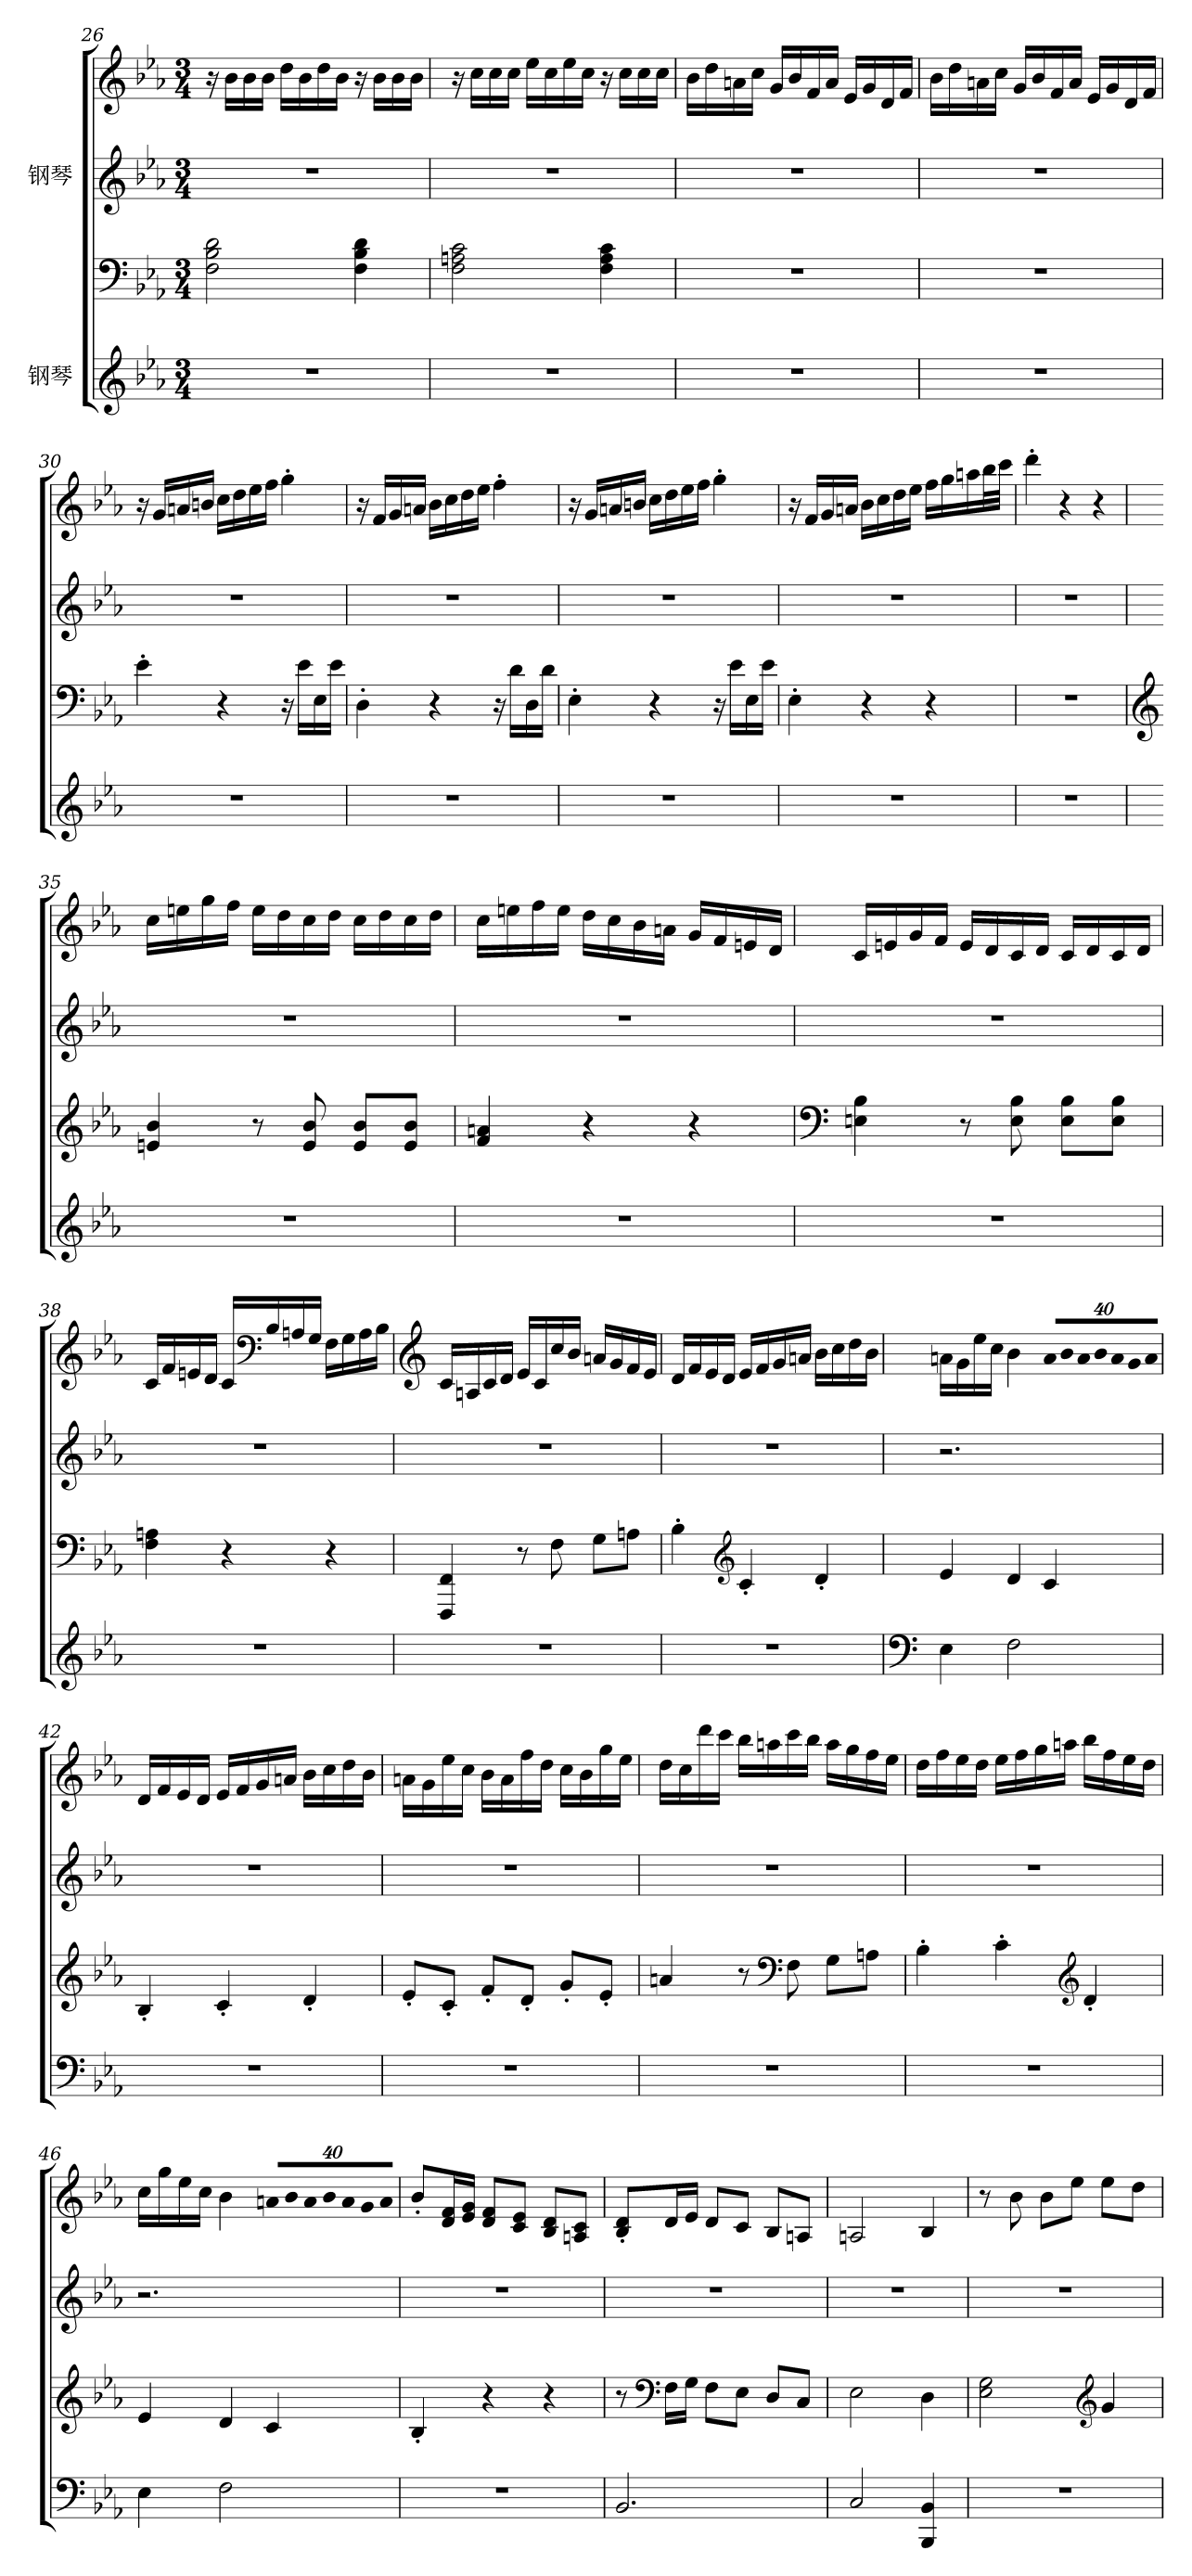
**kern	**kern	**kern	**kern
*part2	*part2	*part1	*part1
*staff4	*staff3	*staff2	*staff1
*I"钢琴	*	*I"钢琴	*
*clefG2	*clefF4	*clefG2	*clefG2
*k[b-e-a-]	*k[b-e-a-]	*k[b-e-a-]	*k[b-e-a-]
*M3/4	*M3/4	*M3/4	*M3/4
=26	=26	=26	=26
2.r	2F\ 2B-\ 2d\	2.r	16r
.	.	.	16b-\LL
.	.	.	16b-\
.	.	.	16b-\JJ
.	.	.	16dd\LL
.	.	.	16b-\
.	.	.	16dd\
.	.	.	16b-\JJ
.	4F\ 4B-\ 4d\	.	16r
.	.	.	16b-\LL
.	.	.	16b-\
.	.	.	16b-\JJ
=27	=27	=27	=27
2.r	2F\ 2An\ 2c\	2.r	16r
.	.	.	16cc\LL
.	.	.	16cc\
.	.	.	16cc\JJ
.	.	.	16ee-\LL
.	.	.	16cc\
.	.	.	16ee-\
.	.	.	16cc\JJ
.	4F\ 4A\ 4c\	.	16r
.	.	.	16cc\LL
.	.	.	16cc\
.	.	.	16cc\JJ
!!LO:PB:g=z
=28	=28	=28	=28
2.r	2.r	2.r	16b-\LL
.	.	.	16dd\
.	.	.	16an\
.	.	.	16cc\JJ
.	.	.	16g/LL
.	.	.	16b-/
.	.	.	16f/
.	.	.	16a/JJ
.	.	.	16e-/LL
.	.	.	16g/
.	.	.	16d/
.	.	.	16f/JJ
=29	=29	=29	=29
2.r	2.r	2.r	16b-\LL
.	.	.	16dd\
.	.	.	16an\
.	.	.	16cc\JJ
.	.	.	16g/LL
.	.	.	16b-/
.	.	.	16f/
.	.	.	16a/JJ
.	.	.	16e-/LL
.	.	.	16g/
.	.	.	16d/
.	.	.	16f/JJ
=30	=30	=30	=30
2.r	4e-'\	2.r	16r
.	.	.	16g/LL
.	.	.	16an/
.	.	.	16bn/JJ
.	4r	.	16cc\LL
.	.	.	16dd\
.	.	.	16ee-\
.	.	.	16ff\JJ
.	16r	.	4gg'\
.	16e-\LL	.	.
.	16E-\	.	.
.	16e-\JJ	.	.
!!LO:LB:g=z
=31	=31	=31	=31
2.r	4D'\	2.r	16r
.	.	.	16f/LL
.	.	.	16g/
.	.	.	16an/JJ
.	4r	.	16b-\LL
.	.	.	16cc\
.	.	.	16dd\
.	.	.	16ee-\JJ
.	16r	.	4ff'\
.	16d\LL	.	.
.	16D\	.	.
.	16d\JJ	.	.
=32	=32	=32	=32
2.r	4E-'\	2.r	16r
.	.	.	16g/LL
.	.	.	16an/
.	.	.	16bn/JJ
.	4r	.	16cc\LL
.	.	.	16dd\
.	.	.	16ee-\
.	.	.	16ff\JJ
.	16r	.	4gg'\
.	16e-\LL	.	.
.	16E-\	.	.
.	16e-\JJ	.	.
=33	=33	=33	=33
2.r	4E-'\	2.r	16r
.	.	.	16f/LL
.	.	.	16g/
.	.	.	16an/JJ
.	4r	.	16b-\LL
.	.	.	16cc\
.	.	.	16dd\
.	.	.	16ee-\JJ
.	4r	.	16ff\LL
.	.	.	16gg\
.	.	.	16aan\
.	.	.	32bb-\L
.	.	.	32ccc\JJJ
!!LO:LB:g=z
=34	=34	=34	=34
2.r	2.r	2.r	4ddd'\
.	.	.	4r
.	.	.	4r
=35	=35	=35	=35
*	*clefG2	*	*
2.r	4en/ 4b-/	2.r	16cc\LL
.	.	.	16een\
.	.	.	16gg\
.	.	.	16ff\JJ
.	8r	.	16ee\LL
.	.	.	16dd\
.	8e/ 8b-/	.	16cc\
.	.	.	16dd\JJ
.	8e/ 8b-/L	.	16cc\LL
.	.	.	16dd\
.	8e/ 8b-/J	.	16cc\
.	.	.	16dd\JJ
=36	=36	=36	=36
2.r	4f/ 4an/	2.r	16cc\LL
.	.	.	16een\
.	.	.	16ff\
.	.	.	16ee\JJ
.	4r	.	16dd\LL
.	.	.	16cc\
.	.	.	16b-\
.	.	.	16an\JJ
.	4r	.	16g/LL
.	.	.	16f/
.	.	.	16en/
.	.	.	16d/JJ
!!LO:PB:g=z
=37	=37	=37	=37
*	*clefF4	*	*
2.r	4En\ 4B-\	2.r	16c/LL
.	.	.	16en/
.	.	.	16g/
.	.	.	16f/JJ
.	8r	.	16e/LL
.	.	.	16d/
.	8E\ 8B-\	.	16c/
.	.	.	16d/JJ
.	8E\ 8B-\L	.	16c/LL
.	.	.	16d/
.	8E\ 8B-\J	.	16c/
.	.	.	16d/JJ
=38	=38	=38	=38
2.r	4F\ 4An\	2.r	16c/LL
.	.	.	16f/
.	.	.	16en/
.	.	.	16d/JJ
.	4r	.	16c/LL
*	*	*	*clefF4
.	.	.	16B-/
.	.	.	16An/
.	.	.	16G/JJ
.	4r	.	16F\LL
.	.	.	16G\
.	.	.	16A\
.	.	.	16B-\JJ
!!LO:LB:g=z
=39	=39	=39	=39
*	*	*	*clefG2
2.r	4FFF/ 4FF/	2.r	16c/LL
.	.	.	16An/
.	.	.	16c/
.	.	.	16d/JJ
.	8r	.	16e-/LL
.	.	.	16c/
.	8F\	.	16cc/
.	.	.	16b-/JJ
.	8G\L	.	16an/LL
.	.	.	16g/
.	8An\J	.	16f/
.	.	.	16e-/JJ
=40	=40	=40	=40
2.r	4B-'\	2.r	16d/LL
.	.	.	16f/
.	.	.	16e-/
.	.	.	16d/JJ
*	*clefG2	*	*
.	4c'/	.	16e-/LL
.	.	.	16f/
.	.	.	16g/
.	.	.	16an/JJ
.	4d'/	.	16b-\LL
.	.	.	16cc\
.	.	.	16dd\
.	.	.	16b-\JJ
=41	=41	=41	=41
*clefF4	*	*	*
4E-\	4e-/	2.r	16an\LL
.	.	.	16g\
.	.	.	16ee-\
.	.	.	16cc\JJ
2F\	4d/	.	4b-\
*	*	*	*Xbrackettup
!	!	!	!LO:N:vis=32
.	4c/	.	640%23a/LLL
!	!	!	!LO:N:vis=32
.	.	.	640%23b-/
!	!	!	!LO:N:vis=32
.	.	.	640%23a/
!	!	!	!LO:N:vis=32
.	.	.	640%23b-/
!	!	!	!LO:N:vis=32
.	.	.	640%23a/
!	!	!	!LO:N:vis=32
.	.	.	640%23g/
!	!	!	!LO:N:vis=32
.	.	.	640%23a/JJJ
640ryy	640ryy	640ryy	.
!!LO:LB:g=z
=42	=42	=42	=42
2.r	4B-'/	2.r	16d/LL
.	.	.	16f/
.	.	.	16e-/
.	.	.	16d/JJ
.	4c'/	.	16e-/LL
.	.	.	16f/
.	.	.	16g/
.	.	.	16an/JJ
.	4d'/	.	16b-\LL
.	.	.	16cc\
.	.	.	16dd\
.	.	.	16b-\JJ
=43	=43	=43	=43
2.r	8e-'/L	2.r	16an\LL
.	.	.	16g\
.	8c'/J	.	16ee-\
.	.	.	16cc\JJ
.	8f'/L	.	16b-\LL
.	.	.	16a\
.	8d'/J	.	16ff\
.	.	.	16dd\JJ
.	8g'/L	.	16cc\LL
.	.	.	16b-\
.	8e-'/J	.	16gg\
.	.	.	16ee-\JJ
=44	=44	=44	=44
2.r	4an/	2.r	16dd\LL
.	.	.	16cc\
.	.	.	16ddd\
.	.	.	16ccc\JJ
.	8r	.	16bb-\LL
.	.	.	16aan\
*	*clefF4	*	*
.	8F\	.	16ccc\
.	.	.	16bb-\JJ
.	8G\L	.	16aa\LL
.	.	.	16gg\
.	8An\J	.	16ff\
.	.	.	16ee-\JJ
!!LO:PB:g=z
=45	=45	=45	=45
2.r	4B-'\	2.r	16dd\LL
.	.	.	16ff\
.	.	.	16ee-\
.	.	.	16dd\JJ
.	4c'\	.	16ee-\LL
.	.	.	16ff\
.	.	.	16gg\
.	.	.	16aan\JJ
*	*clefG2	*	*
.	4d'/	.	16bb-\LL
.	.	.	16ff\
.	.	.	16ee-\
.	.	.	16dd\JJ
=46	=46	=46	=46
4E-\	4e-/	2.r	16cc\LL
.	.	.	16gg\
.	.	.	16ee-\
.	.	.	16cc\JJ
2F\	4d/	.	4b-\
!	!	!	!LO:N:vis=32
.	4c/	.	640%23an/LLL
!	!	!	!LO:N:vis=32
.	.	.	640%23b-/
!	!	!	!LO:N:vis=32
.	.	.	640%23a/
!	!	!	!LO:N:vis=32
.	.	.	640%23b-/
!	!	!	!LO:N:vis=32
.	.	.	640%23a/
!	!	!	!LO:N:vis=32
.	.	.	640%23g/
!	!	!	!LO:N:vis=32
.	.	.	640%23a/JJJ
640ryy	640ryy	640ryy	.
=47	=47	=47	=47
2.r	4B-'/	2.r	8b-'/L
.	.	.	16d/ 16f/L
.	.	.	16e-/ 16g/JJ
.	4r	.	8d/ 8f/L
.	.	.	8c/ 8e-/J
.	4r	.	8B-/ 8d/L
.	.	.	8An/ 8c/J
!!LO:LB:g=z
=48	=48	=48	=48
2.BB-/	8r	2.r	8B-/' 8d/'L
*	*clefF4	*	*
.	16F\LL	.	16d/L
.	16G\JJ	.	16e-/JJ
.	8F\L	.	8d/L
.	8E-\J	.	8c/J
.	8D/L	.	8B-/L
.	8C/J	.	8An/J
=49	=49	=49	=49
2C/	2E-\	2.r	2An/
4BBB-/ 4BB-/	4D\	.	4B-/
=50	=50	=50	=50
2.r	2E-\ 2G\	2.r	8r
.	.	.	8b-\
.	.	.	8b-\L
.	.	.	8ee-\J
*	*clefG2	*	*
.	4g/	.	8ee-\L
.	.	.	8dd\J
=	=	=	=
*-	*-	*-	*-
